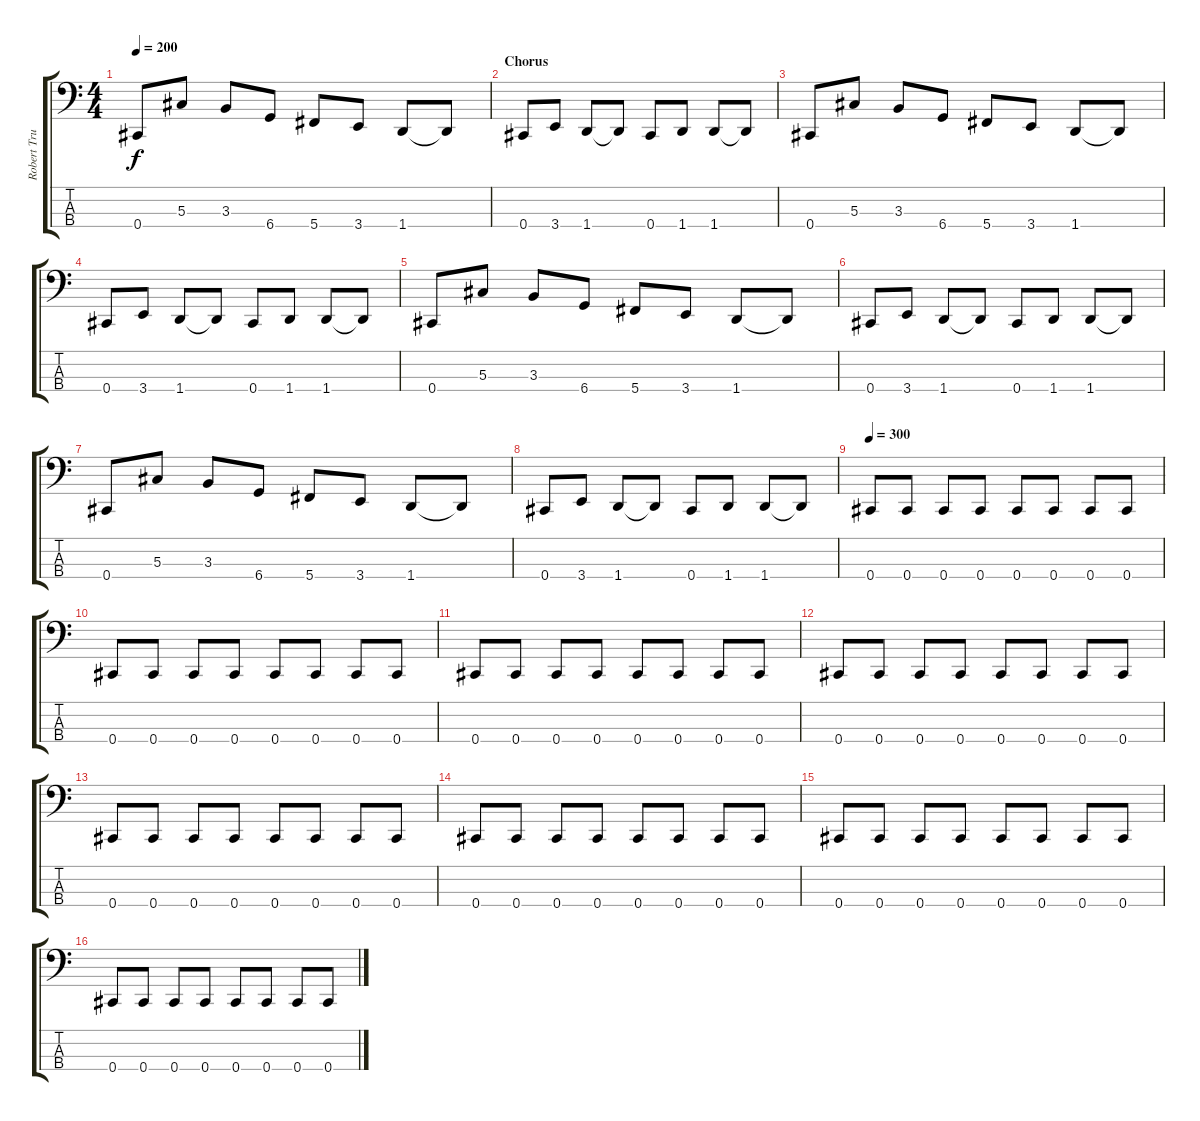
\track ("Robert Trujillo" "Robert Tru") {instrument electricbasspick}
\staff {score tabs}
\tuning (Gb2 Db2 Ab1 Db1) {hide}
\ts (4 4)
\tempo 200
\clef f4
\ks c
0.4.8{dy f} 5.3.8 3.3.8 6.4.8 5.4.8 3.4.8 1.4.8 1.4{t}.8 |
\section ("" "Chorus")
0.4.8 3.4.8 1.4.8 1.4{t}.8 0.4.8 1.4.8 1.4.8 1.4{t}.8 |
0.4.8 5.3.8 3.3.8 6.4.8 5.4.8 3.4.8 1.4.8 1.4{t}.8 |
0.4.8 3.4.8 1.4.8 1.4{t}.8 0.4.8 1.4.8 1.4.8 1.4{t}.8 |
0.4.8 5.3.8 3.3.8 6.4.8 5.4.8 3.4.8 1.4.8 1.4{t}.8 |
0.4.8 3.4.8 1.4.8 1.4{t}.8 0.4.8 1.4.8 1.4.8 1.4{t}.8 |
0.4.8 5.3.8 3.3.8 6.4.8 5.4.8 3.4.8 1.4.8 1.4{t}.8 |
0.4.8 3.4.8 1.4.8 1.4{t}.8 0.4.8 1.4.8 1.4.8 1.4{t}.8 |
\tempo 300
0.4.8 0.4.8 0.4.8 0.4.8 0.4.8 0.4.8 0.4.8 0.4.8 |
0.4.8 0.4.8 0.4.8 0.4.8 0.4.8 0.4.8 0.4.8 0.4.8 |
0.4.8 0.4.8 0.4.8 0.4.8 0.4.8 0.4.8 0.4.8 0.4.8 |
0.4.8 0.4.8 0.4.8 0.4.8 0.4.8 0.4.8 0.4.8 0.4.8 |
0.4.8 0.4.8 0.4.8 0.4.8 0.4.8 0.4.8 0.4.8 0.4.8 |
0.4.8 0.4.8 0.4.8 0.4.8 0.4.8 0.4.8 0.4.8 0.4.8 |
0.4.8 0.4.8 0.4.8 0.4.8 0.4.8 0.4.8 0.4.8 0.4.8 |
0.4.8 0.4.8 0.4.8 0.4.8 0.4.8 0.4.8 0.4.8 0.4.8
